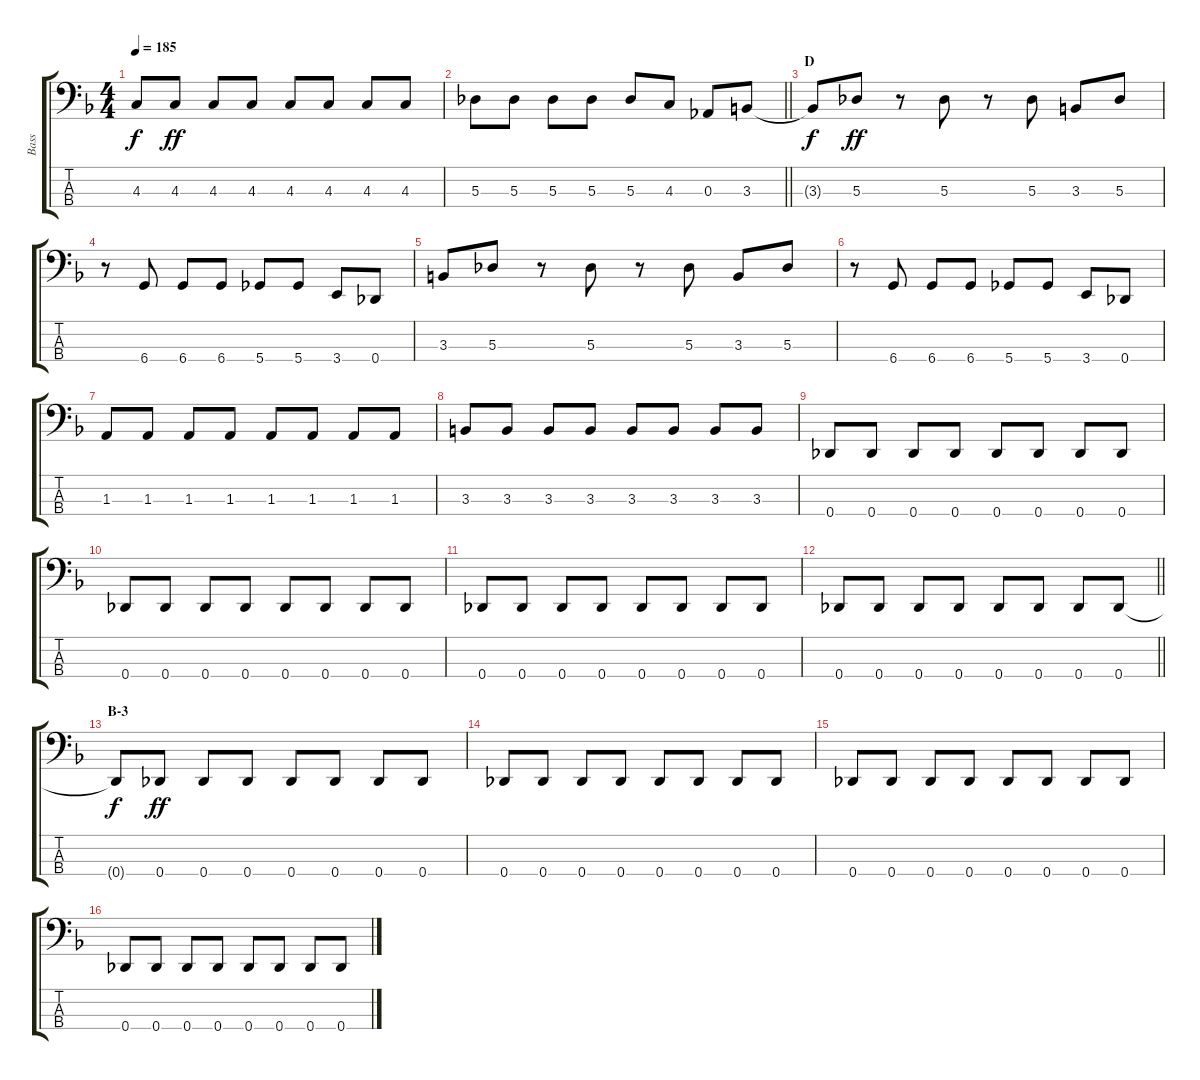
\track ("Bass" "Bass") {instrument electricbasspick}
\staff {score tabs}
\tuning (Gb2 Db2 Ab1 Db1) {hide}
\ts (4 4)
\tempo 185
\clef f4
\ks f
4.3{t}.8{dy f} 4.3.8{dy ff} 4.3.8 4.3.8 4.3.8 4.3.8 4.3.8 4.3.8 |
\barLineRight lightlight
5.3.8 5.3.8 5.3.8 5.3.8 5.3.8 4.3.8 0.3.8 3.3.8 |
\section ("" "D")
3.3{t}.8{dy f} 5.3.8{dy ff} r.8 5.3.8 r.8 5.3.8 3.3.8 5.3.8 |
r.8 6.4.8 6.4.8 6.4.8 5.4.8 5.4.8 3.4.8 0.4.8 |
3.3.8 5.3.8 r.8 5.3.8 r.8 5.3.8 3.3.8 5.3.8 |
r.8 6.4.8 6.4.8 6.4.8 5.4.8 5.4.8 3.4.8 0.4.8 |
1.3.8 1.3.8 1.3.8 1.3.8 1.3.8 1.3.8 1.3.8 1.3.8 |
3.3.8 3.3.8 3.3.8 3.3.8 3.3.8 3.3.8 3.3.8 3.3.8 |
0.4.8 0.4.8 0.4.8 0.4.8 0.4.8 0.4.8 0.4.8 0.4.8 |
0.4.8 0.4.8 0.4.8 0.4.8 0.4.8 0.4.8 0.4.8 0.4.8 |
0.4.8 0.4.8 0.4.8 0.4.8 0.4.8 0.4.8 0.4.8 0.4.8 |
\barLineRight lightlight
0.4.8 0.4.8 0.4.8 0.4.8 0.4.8 0.4.8 0.4.8 0.4.8 |
\section ("" "B-3")
0.4{t}.8{dy f} 0.4.8{dy ff} 0.4.8 0.4.8 0.4.8 0.4.8 0.4.8 0.4.8 |
0.4.8 0.4.8 0.4.8 0.4.8 0.4.8 0.4.8 0.4.8 0.4.8 |
0.4.8 0.4.8 0.4.8 0.4.8 0.4.8 0.4.8 0.4.8 0.4.8 |
0.4.8 0.4.8 0.4.8 0.4.8 0.4.8 0.4.8 0.4.8 0.4.8
